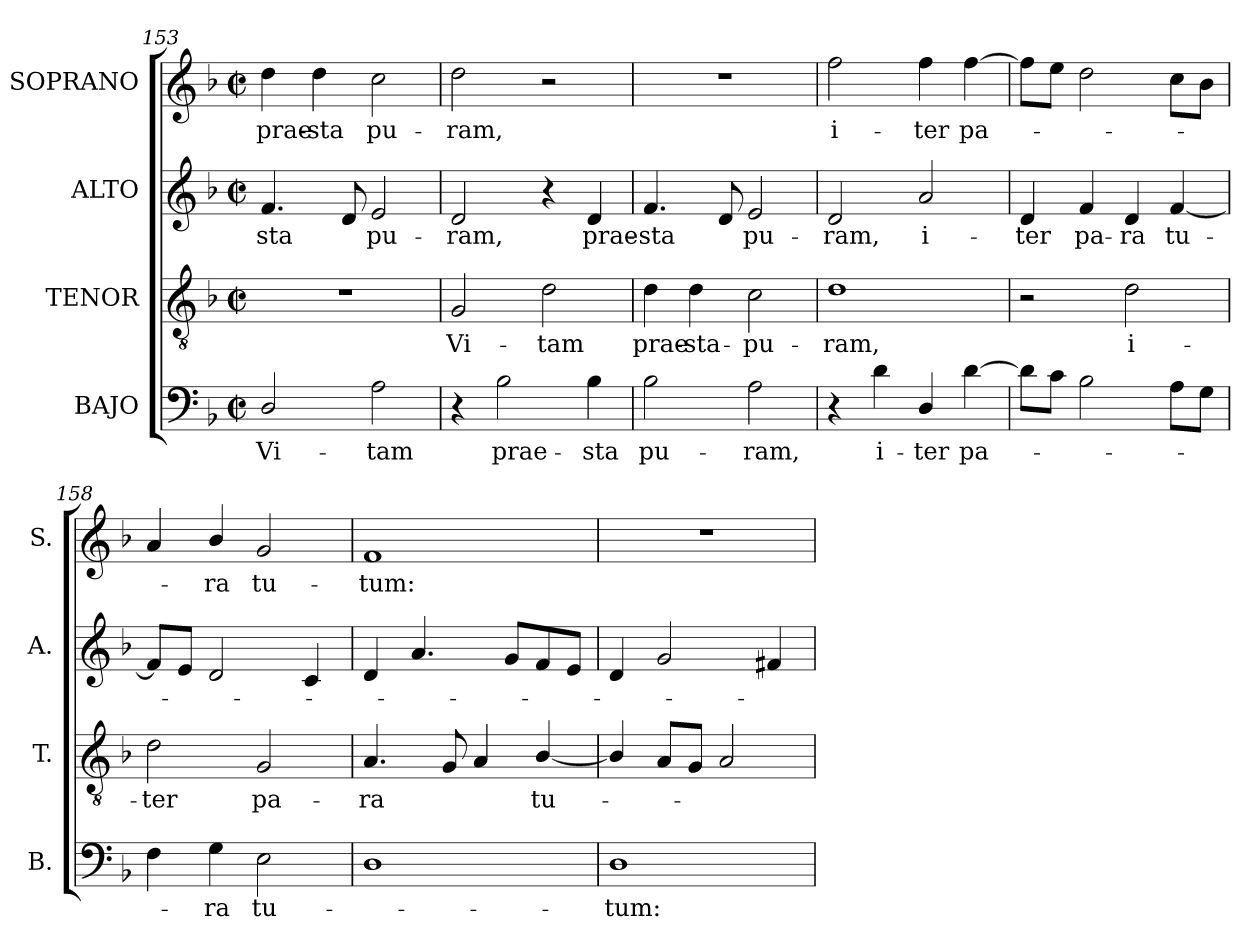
**kern	**text	**kern	**text	**kern	**text	**kern	**text
*part4	*part4	*part3	*part3	*part2	*part2	*part1	*part1
*staff4	*staff4	*staff3	*staff3	*staff2	*staff2	*staff1	*staff1
*I"BAJO	*	*I"TENOR	*	*I"ALTO	*	*I"SOPRANO	*
*I'B.	*	*I'T.	*	*I'A.	*	*I'S.	*
*clefF4	*	*clefGv2	*	*clefG2	*	*clefG2	*
*	*	*ITrd7c12	*	*	*	*	*
*k[b-]	*	*k[b-]	*	*k[b-]	*	*k[b-]	*
*F:	*	*F:	*	*F:	*	*F:	*
*M2/2	*	*M2/2	*	*M2/2	*	*M2/2	*
*met(c|)	*	*met(c|)	*	*met(c|)	*	*met(c|)	*
=153	=153	=153	=153	=153	=153	=153	=153
!	!LO:LY:b:color=#000000	!	!	!	!	!	!
!	!	!	!	!	!LO:LY:b:color=#000000	!	!
!	!	!	!	!	!	!	!LO:LY:b:color=#000000
2Di/	Vi-	1r	.	4.fi/	-sta	4ddi\	prae-
!	!	!	!	!	!	!	!LO:LY:b:color=#000000
.	.	.	.	.	.	4ddi\	-sta
.	.	.	.	8di/	.	.	.
!	!LO:LY:b:color=#000000	!	!	!	!	!	!
!	!	!	!	!	!LO:LY:b:color=#000000	!	!
!	!	!	!	!	!	!	!LO:LY:b:color=#000000
2Ai\	-tam	.	.	2ei/	pu-	2cci\	pu-
=154	=154	=154	=154	=154	=154	=154	=154
!	!	!	!LO:LY:b:color=#000000	!	!	!	!
!	!	!	!	!	!LO:LY:b:color=#000000	!	!
!	!	!	!	!	!	!	!LO:LY:b:color=#000000
4r	.	2GGi/	Vi-	2di/	-ram,	2ddi\	-ram,
!	!LO:LY:b:color=#000000	!	!	!	!	!	!
2B-i\	prae-	.	.	.	.	.	.
!	!	!	!LO:LY:b:color=#000000	!	!	!	!
.	.	2Di\	-tam	4r	.	2r	.
!	!LO:LY:b:color=#000000	!	!	!	!	!	!
!	!	!	!	!	!LO:LY:b:color=#000000	!	!
4B-i\	-sta	.	.	4di/	prae-	.	.
!!LO:PB:g=z
=155	=155	=155	=155	=155	=155	=155	=155
!	!LO:LY:b:color=#000000	!	!	!	!	!	!
!	!	!	!LO:LY:b:color=#000000	!	!	!	!
!	!	!	!	!	!LO:LY:b:color=#000000	!	!
2B-i\	pu-	4Di\	prae-	4.fi/	-sta	1r	.
!	!	!	!LO:LY:b:color=#000000	!	!	!	!
.	.	4Di\	-sta-	.	.	.	.
.	.	.	.	8di/	.	.	.
!	!LO:LY:b:color=#000000	!	!	!	!	!	!
!	!	!	!LO:LY:b:color=#000000	!	!	!	!
!	!	!	!	!	!LO:LY:b:color=#000000	!	!
2Ai\	-ram,	2Ci\	-pu-	2ei/	pu-	.	.
=156	=156	=156	=156	=156	=156	=156	=156
!	!	!	!LO:LY:b:color=#000000	!	!	!	!
!	!	!	!	!	!LO:LY:b:color=#000000	!	!
!	!	!	!	!	!	!	!LO:LY:b:color=#000000
4r	.	1Di	-ram,	2di/	-ram,	2ffi\	i-
!	!LO:LY:b:color=#000000	!	!	!	!	!	!
4di\	i-	.	.	.	.	.	.
!	!LO:LY:b:color=#000000	!	!	!	!	!	!
!	!	!	!	!	!LO:LY:b:color=#000000	!	!
!	!	!	!	!	!	!	!LO:LY:b:color=#000000
4Di/	-ter	.	.	2ai/	i-	4ffi\	-ter
!	!LO:LY:b:color=#000000	!	!	!	!	!	!
!	!	!	!	!	!	!	!LO:LY:b:color=#000000
[4di\	pa-	.	.	.	.	[4ffi\	pa-
=157	=157	=157	=157	=157	=157	=157	=157
!	!	!	!	!	!LO:LY:b:color=#000000	!	!
8di\L]	.	2r	.	4di/	-ter	8ffi\L]	.
8ci\J	.	.	.	.	.	8eei\J	.
!	!	!	!	!	!LO:LY:b:color=#000000	!	!
2B-i\	.	.	.	4fi/	pa-	2ddi\	.
!	!	!	!LO:LY:b:color=#000000	!	!	!	!
!	!	!	!	!	!LO:LY:b:color=#000000	!	!
.	.	2Di\	i-	4di/	-ra	.	.
!	!	!	!	!	!LO:LY:b:color=#000000	!	!
8Ai\L	.	.	.	[4fi/	tu-	8cci\L	.
8Gi\J	.	.	.	.	.	8b-i\J	.
=158	=158	=158	=158	=158	=158	=158	=158
!	!	!	!LO:LY:b:color=#000000	!	!	!	!
4Fi\	.	2Di\	-ter	8fi/L]	.	4ai/	.
.	.	.	.	8ei/J	.	.	.
!	!LO:LY:b:color=#000000	!	!	!	!	!	!
!	!	!	!	!	!	!	!LO:LY:b:color=#000000
4Gi\	-ra	.	.	2di/	.	4b-i/	-ra
!	!LO:LY:b:color=#000000	!	!	!	!	!	!
!	!	!	!LO:LY:b:color=#000000	!	!	!	!
!	!	!	!	!	!	!	!LO:LY:b:color=#000000
2Ei\	tu-	2GGi/	pa-	.	.	2gi/	tu-
.	.	.	.	4ci/	.	.	.
=159	=159	=159	=159	=159	=159	=159	=159
!	!	!	!LO:LY:b:color=#000000	!	!	!	!
!	!	!	!	!	!	!	!LO:LY:b:color=#000000
1Di	.	4.AAi/	-ra	4di/	.	1fi	-tum:
.	.	.	.	4.ai/	.	.	.
.	.	8GGi/	.	.	.	.	.
.	.	4AAi/	.	.	.	.	.
.	.	.	.	8gi/L	.	.	.
!	!	!	!LO:LY:b:color=#000000	!	!	!	!
.	.	[4BB-i/	tu-	8fi/	.	.	.
.	.	.	.	8ei/J	.	.	.
=160	=160	=160	=160	=160	=160	=160	=160
!	!LO:LY:b:color=#000000	!	!	!	!	!	!
1Di	-tum:	4BB-i/]	.	4di/	.	1r	.
.	.	8AAi/L	.	2gi/	.	.	.
.	.	8GGi/J	.	.	.	.	.
.	.	2AAi/	.	.	.	.	.
.	.	.	.	4f#Xi/	.	.	.
=	=	=	=	=	=	=	=
*-	*-	*-	*-	*-	*-	*-	*-
